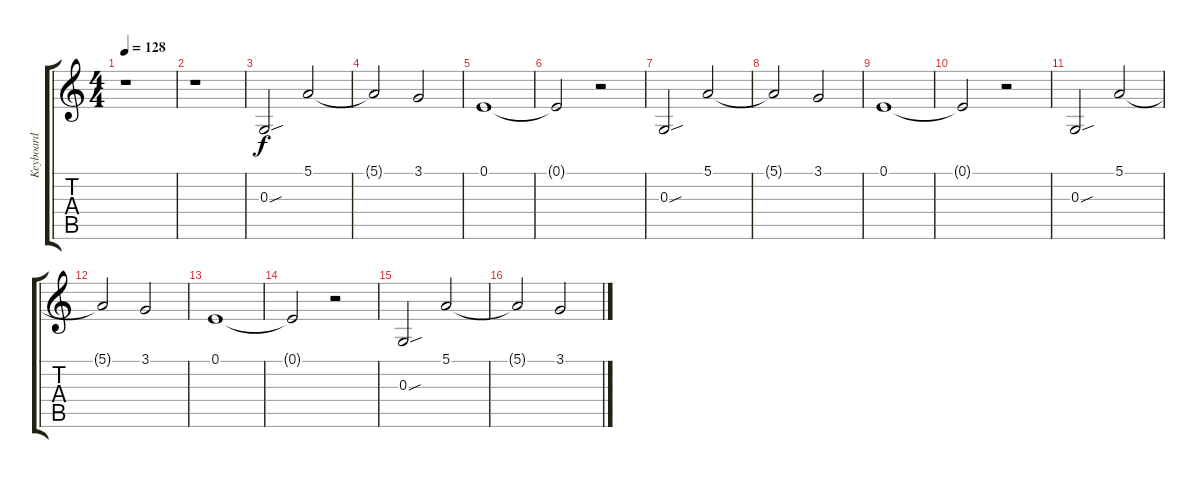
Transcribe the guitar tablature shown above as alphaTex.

\track ("Keyboard" "Keyboard") {instrument stringensemble1}
\staff {score tabs}
\tuning (E4 B3 G3 D3 A2 E2) {hide}
\ts (4 4)
\tempo 128
\clef g2
\ks c
r.1{dy f} |
r.1 |
0.3{sou}.2 5.1.2 |
5.1{t}.2 3.1.2 |
0.1.1 |
0.1{t}.2 r.2 |
0.3{sou}.2 5.1.2 |
5.1{t}.2 3.1.2 |
0.1.1 |
0.1{t}.2 r.2 |
0.3{sou}.2 5.1.2 |
5.1{t}.2 3.1.2 |
0.1.1 |
0.1{t}.2 r.2 |
0.3{sou}.2 5.1.2 |
5.1{t}.2 3.1.2
